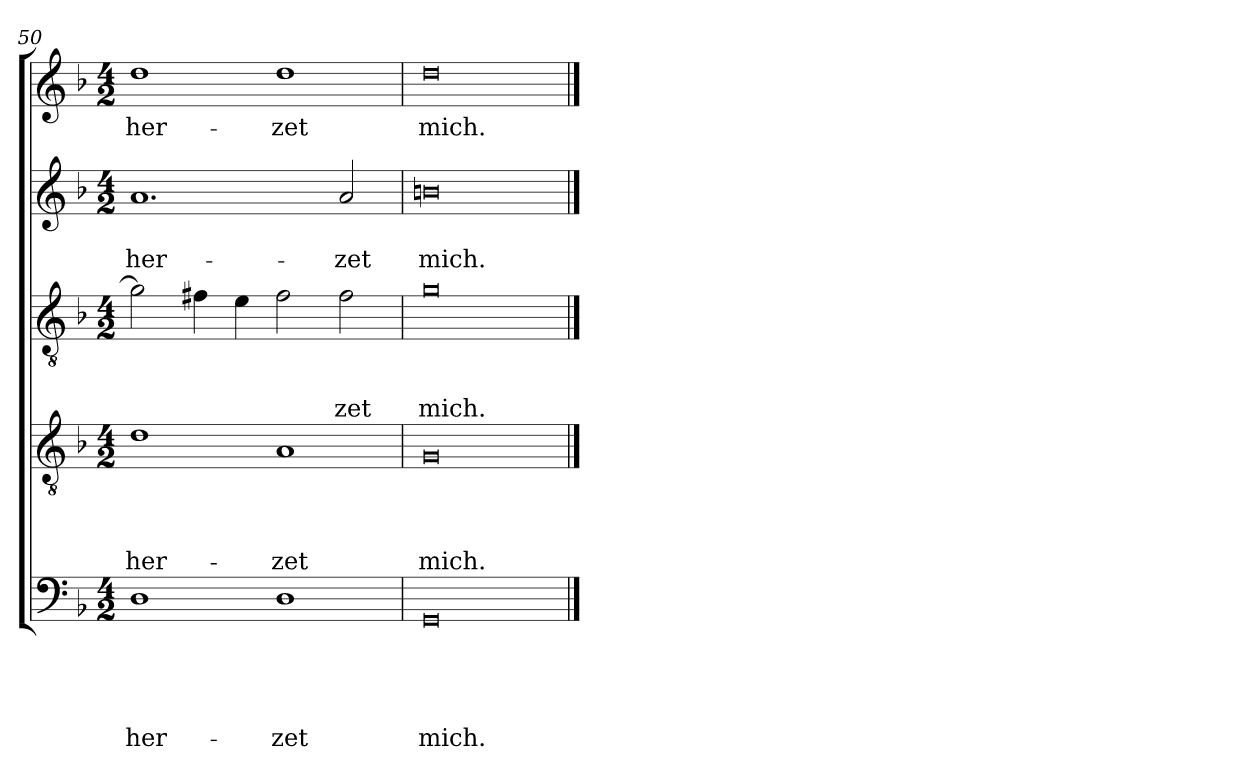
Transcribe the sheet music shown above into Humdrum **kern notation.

**kern	**text	**text	**text	**text	**text	**kern	**text	**text	**text	**text	**kern	**text	**text	**text	**kern	**text	**text	**kern	**text
*part5	*part5	*part5	*part5	*part5	*part5	*part4	*part4	*part4	*part4	*part4	*part3	*part3	*part3	*part3	*part2	*part2	*part2	*part1	*part1
*staff5	*staff5	*staff5	*staff5	*staff5	*staff5	*staff4	*staff4	*staff4	*staff4	*staff4	*staff3	*staff3	*staff3	*staff3	*staff2	*staff2	*staff2	*staff1	*staff1
*clefF4	*	*	*	*	*	*clefGv2	*	*	*	*	*clefGv2	*	*	*	*clefG2	*	*	*clefG2	*
*k[b-]	*	*	*	*	*	*k[b-]	*	*	*	*	*k[b-]	*	*	*	*k[b-]	*	*	*k[b-]	*
*F:	*	*	*	*	*	*F:	*	*	*	*	*F:	*	*	*	*F:	*	*	*F:	*
*M4/2	*	*	*	*	*	*M4/2	*	*	*	*	*M4/2	*	*	*	*M4/2	*	*	*M4/2	*
=50	=50	=50	=50	=50	=50	=50	=50	=50	=50	=50	=50	=50	=50	=50	=50	=50	=50	=50	=50
!	!	!	!	!	!LO:LY:b	!	!	!	!	!LO:LY:b	!	!	!	!	!	!	!LO:LY:b	!	!LO:LY:b
1D	.	.	.	.	her-	1d	.	.	.	her-	2g\]	.	.	.	1.a	.	her-	1dd	her-
.	.	.	.	.	.	.	.	.	.	.	4f#X\	.	.	.	.	.	.	.	.
.	.	.	.	.	.	.	.	.	.	.	4e\	.	.	.	.	.	.	.	.
!	!	!	!	!	!LO:LY:b	!	!	!	!	!LO:LY:b	!	!	!	!	!	!	!	!	!LO:LY:b
1D	.	.	.	.	-zet	1A	.	.	.	-zet	2f#\	.	.	.	.	.	.	1dd	-zet
!	!	!	!	!	!	!	!	!	!	!	!	!	!	!LO:LY:b	!	!	!LO:LY:b	!	!
.	.	.	.	.	.	.	.	.	.	.	2f#\	.	.	-zet	2a/	.	-zet	.	.
=51	=51	=51	=51	=51	=51	=51	=51	=51	=51	=51	=51	=51	=51	=51	=51	=51	=51	=51	=51
!	!	!	!	!	!LO:LY:b	!	!	!	!	!LO:LY:b	!	!	!	!LO:LY:b	!	!	!LO:LY:b	!	!LO:LY:b
0GG	.	.	.	.	mich.	0G	.	.	.	mich.	0g	.	.	mich.	0bn	.	mich.	0dd	mich.
==	==	==	==	==	==	==	==	==	==	==	==	==	==	==	==	==	==	==	==
*-	*-	*-	*-	*-	*-	*-	*-	*-	*-	*-	*-	*-	*-	*-	*-	*-	*-	*-	*-
